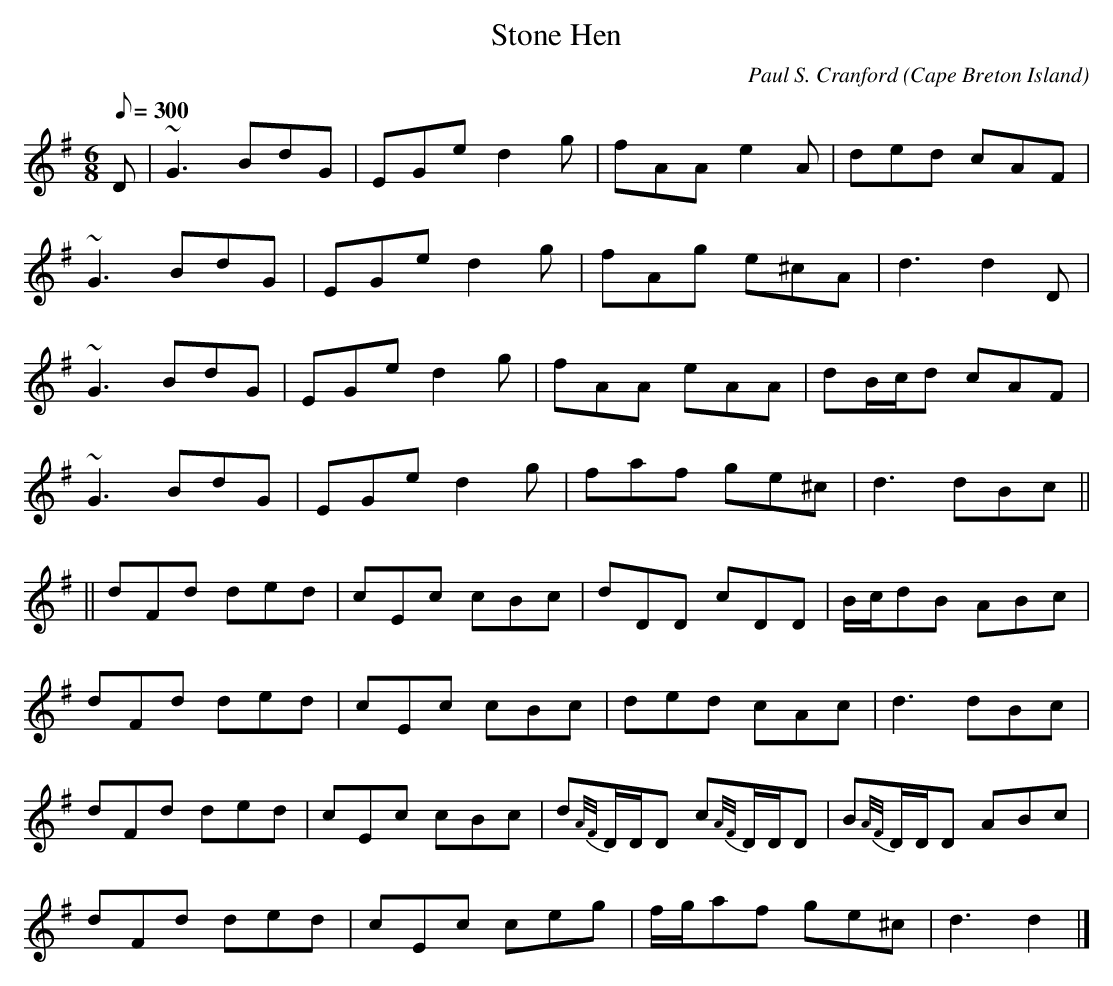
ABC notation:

X:1
T:Stone Hen
C:Paul S. Cranford
O:Cape Breton Island
L:1/8
Q:300
M:6/8
K:G
D|~G3 BdG|EGe d2 g|fAA e2 A|ded cAF|
~G3 BdG|EGe d2 g|fAg e^cA|d3 d2 D|
~G3 BdG|EGe d2 g|fAA eAA|dB/c/d cAF|
~G3 BdG|EGe d2 g|faf ge^c| d3 dBc||
||dFd ded|cEc cBc|dDD cDD|B/c/dB ABc|
dFd ded|cEc cBc|ded cAc|d3 dBc|
dFd ded|cEc cBc|d{A/F/}D/D/D c{A/F/}D/D/D|B{A/F/}D/D/D ABc|
dFd ded|cEc ceg|f/g/af ge^c|d3 d2|]
